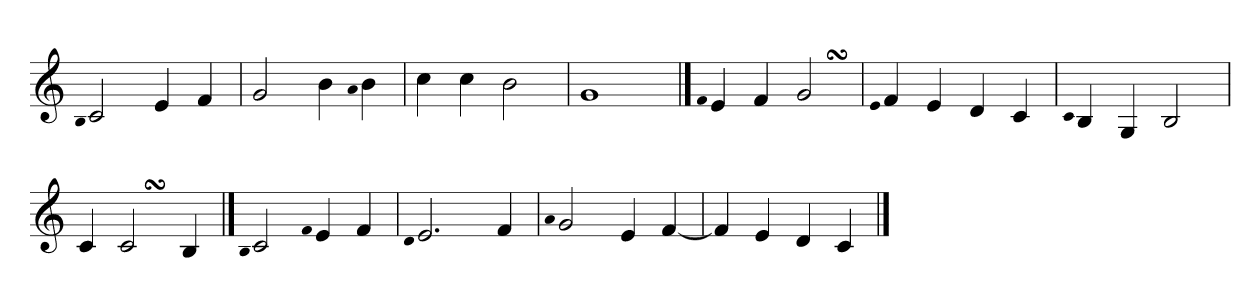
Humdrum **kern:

**kern
*part1
*staff1
=1
qB
2c
4e
4f
=
2g
4b
qa
4b
=
4cc
4cc
2b
=
1g
==2
qf
4e
4f
2gSSS
=
qe
4f
4e
4d
4c
=
qc
4B
4G
2B
=
4c
2cSSs
4B
==3
qB
2c
qf
4e
4f
=
qd
2.e
4f
=
qa
2g
4e
[4f
=
4f]
4e
4d
4c
==
*-
